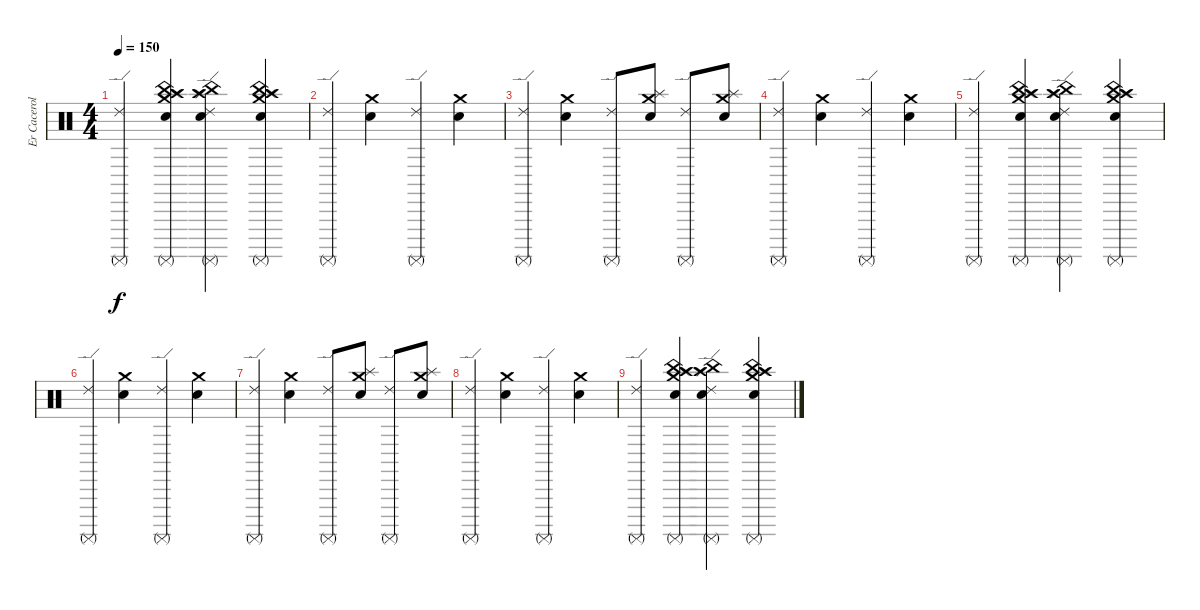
\track ("Er Cacerolas" "Er Cacerol") {instrument percussion}
\staff {score}
\articulation defaults
\ts (4 4)
\tempo 150
\clef neutral
\ks c
("Ride (edge) 2" "Surdo (mute)").4{dy f} ("China (hit)" "Surdo (mute)" "Crash high (hit)" "Electric Snare (hit)" "Crash medium (hit)" "Splash (hit)").4 ("China (hit)" "Surdo (mute)" "Crash high (hit)" "Electric Snare (hit)" "Ride (edge) 2" "Splash (hit)").4 ("China (hit)" "Surdo (mute)" "Crash high (hit)" "Electric Snare (hit)" "Crash medium (hit)" "Splash (hit)").4 |
("Ride (edge) 2" "Surdo (mute)").4 ("Crash medium (hit)" "Electric Snare (hit)").4 ("Ride (edge) 2" "Surdo (mute)").4 ("Crash medium (hit)" "Electric Snare (hit)").4 |
("Ride (edge) 2" "Surdo (mute)").4 ("Crash medium (hit)" "Electric Snare (hit)").4 ("Ride (edge) 2" "Surdo (mute)").8 ("Splash (hit)" "Crash medium (hit)" "Electric Snare (hit)").8 ("Ride (edge) 2" "Surdo (mute)").8 ("Splash (hit)" "Crash medium (hit)" "Electric Snare (hit)").8 |
("Ride (edge) 2" "Surdo (mute)").4 ("Crash medium (hit)" "Electric Snare (hit)").4 ("Ride (edge) 2" "Surdo (mute)").4 ("Crash medium (hit)" "Electric Snare (hit)").4 |
("Ride (edge) 2" "Surdo (mute)").4 ("China (hit)" "Surdo (mute)" "Crash high (hit)" "Electric Snare (hit)" "Crash medium (hit)" "Splash (hit)").4 ("China (hit)" "Surdo (mute)" "Crash high (hit)" "Electric Snare (hit)" "Ride (edge) 2" "Splash (hit)").4 ("China (hit)" "Surdo (mute)" "Crash high (hit)" "Electric Snare (hit)" "Crash medium (hit)" "Splash (hit)").4 |
("Ride (edge) 2" "Surdo (mute)").4 ("Crash medium (hit)" "Electric Snare (hit)").4 ("Ride (edge) 2" "Surdo (mute)").4 ("Crash medium (hit)" "Electric Snare (hit)").4 |
("Ride (edge) 2" "Surdo (mute)").4 ("Crash medium (hit)" "Electric Snare (hit)").4 ("Ride (edge) 2" "Surdo (mute)").8 ("Splash (hit)" "Crash medium (hit)" "Electric Snare (hit)").8 ("Ride (edge) 2" "Surdo (mute)").8 ("Splash (hit)" "Crash medium (hit)" "Electric Snare (hit)").8 |
("Ride (edge) 2" "Surdo (mute)").4 ("Crash medium (hit)" "Electric Snare (hit)").4 ("Ride (edge) 2" "Surdo (mute)").4 ("Crash medium (hit)" "Electric Snare (hit)").4 |
("Ride (edge) 2" "Surdo (mute)").4{volume 5} ("China (hit)" "Surdo (mute)" "Crash high (hit)" "Electric Snare (hit)" "Crash medium (hit)" "Splash (hit)").4 ("China (hit)" "Surdo (mute)" "Crash high (hit)" "Electric Snare (hit)" "Ride (edge) 2" "Splash (hit)").4 ("China (hit)" "Surdo (mute)" "Crash high (hit)" "Electric Snare (hit)" "Crash medium (hit)" "Splash (hit)").4
